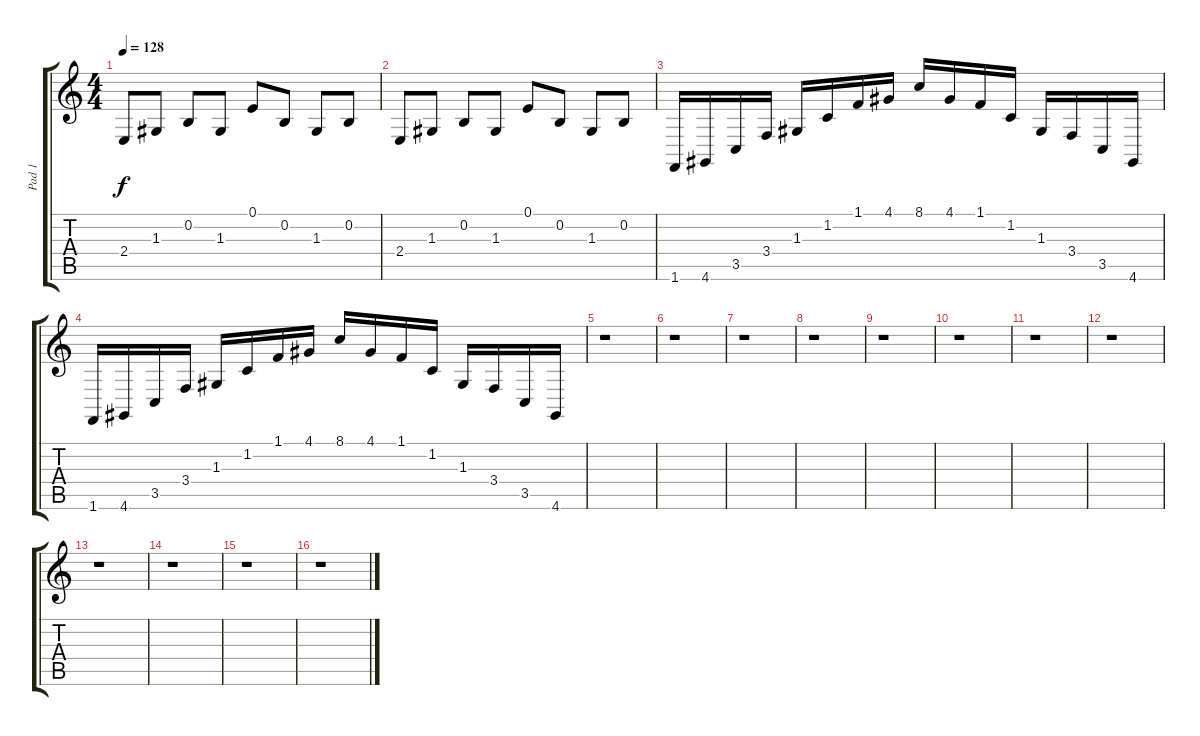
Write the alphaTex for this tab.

\track ("Pad 1" "Pad 1") {instrument pad4choir}
\staff {score tabs}
\tuning (E4 B3 G3 D3 A2 E2) {hide}
\ts (4 4)
\tempo 128
\clef g2
\ks c
2.4.8{dy f} 1.3.8 0.2.8 1.3.8 0.1.8 0.2.8 1.3.8 0.2.8 |
2.4.8 1.3.8 0.2.8 1.3.8 0.1.8 0.2.8 1.3.8 0.2.8 |
1.6.16{volume 6} 4.6.16 3.5.16 3.4.16 1.3.16 1.2.16 1.1.16 4.1.16 8.1.16 4.1.16 1.1.16 1.2.16 1.3.16 3.4.16 3.5.16 4.6.16 |
1.6.16 4.6.16 3.5.16 3.4.16 1.3.16 1.2.16 1.1.16 4.1.16 8.1.16 4.1.16 1.1.16 1.2.16 1.3.16 3.4.16 3.5.16 4.6.16 |
r.1 |
r.1 |
r.1 |
r.1 |
r.1 |
r.1 |
r.1 |
r.1 |
r.1 |
r.1 |
r.1 |
r.1
